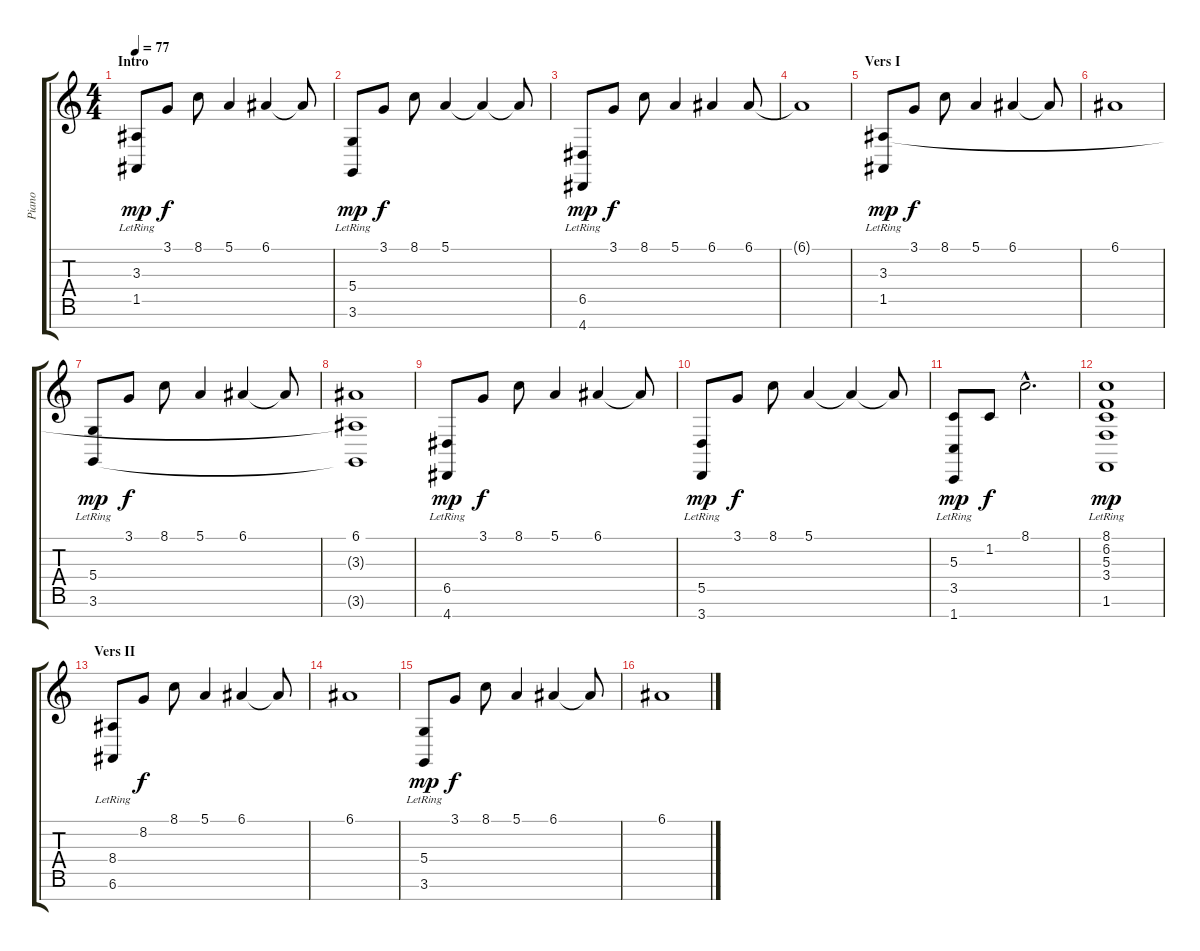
\track ("Piano" "Piano") {instrument acousticgrandpiano}
\staff {score tabs}
\tuning (E4 B3 G3 D3 A2 E2 B1) {hide}
\ts (4 4)
\section ("" "Intro")
\tempo 77
\clef g2
\ks c
(3.3{lr} 1.5{lr}).8{dy mp instrument acousticgrandpiano} 3.1.8{dy f} 8.1.8 5.1.4 6.1.4 6.1{t}.8 |
(5.4{lr} 3.6{lr}).8{dy mp} 3.1.8{dy f} 8.1.8 5.1.4 5.1{t}.4 5.1{t}.8 |
(6.5{lr} 4.7{lr}).8{dy mp} 3.1.8{dy f} 8.1.8 5.1.4 6.1.4 6.1.8 |
6.1{t}.1 |
\section ("" "Vers I")
(3.3{lr} 1.5{lr}).8{dy mp} 3.1.8{dy f} 8.1.8 5.1.4 6.1.4 6.1{t}.8 |
6.1.1 |
(5.4{lr} 3.6{lr}).8{dy mp} 3.1.8{dy f} 8.1.8 5.1.4 6.1.4 6.1{t}.8 |
(6.1 3.3{t} 3.6{t}).1 |
(6.5{lr} 4.7{lr}).8{dy mp} 3.1.8{dy f} 8.1.8 5.1.4 6.1.4 6.1{t}.8 |
(5.5{lr} 3.7{lr}).8{dy mp} 3.1.8{dy f} 8.1.8 5.1.4 5.1{t}.4 5.1{t}.8 |
(5.3{lr} 3.5{lr} 1.7{lr}).8{dy mp} 1.2.8{dy f} 8.1{hac}.2{d} |
(8.1{lr} 6.2{lr} 5.3{lr} 3.4{lr} 1.6{lr}).1{dy mp} |
\section ("" "Vers II")
(8.4{lr} 6.6{lr}).8 8.2.8{dy f} 8.1.8 5.1.4 6.1.4 6.1{t}.8 |
6.1.1 |
(5.4{lr} 3.6{lr}).8{dy mp} 3.1.8{dy f} 8.1.8 5.1.4 6.1.4 6.1{t}.8 |
6.1.1
